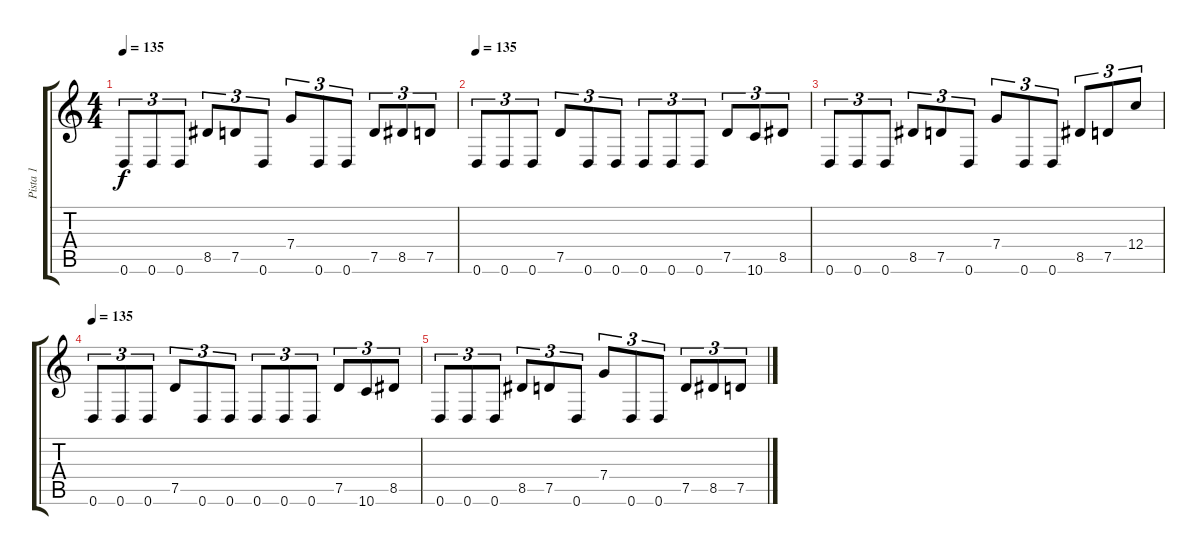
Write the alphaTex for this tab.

\track ("Pista 1" "Pista 1") {instrument distortionguitar}
\staff {score tabs}
\tuning (D4 A3 F3 C3 G2 D2) {hide}
\ts (4 4)
\tempo 135
\clef g2
\ks c
0.6.8{tu (3 2) dy f} 0.6.8{tu (3 2)} 0.6.8{tu (3 2)} 8.5.8{tu (3 2)} 7.5.8{tu (3 2)} 0.6.8{tu (3 2)} 7.4.8{tu (3 2)} 0.6.8{tu (3 2)} 0.6.8{tu (3 2)} 7.5.8{tu (3 2)} 8.5.8{tu (3 2)} 7.5.8{tu (3 2)} |
\tempo 135
0.6.8{tu (3 2)} 0.6.8{tu (3 2)} 0.6.8{tu (3 2)} 7.5.8{tu (3 2)} 0.6.8{tu (3 2)} 0.6.8{tu (3 2)} 0.6.8{tu (3 2)} 0.6.8{tu (3 2)} 0.6.8{tu (3 2)} 7.5.8{tu (3 2)} 10.6.8{tu (3 2)} 8.5.8{tu (3 2)} |
0.6.8{tu (3 2)} 0.6.8{tu (3 2)} 0.6.8{tu (3 2)} 8.5.8{tu (3 2)} 7.5.8{tu (3 2)} 0.6.8{tu (3 2)} 7.4.8{tu (3 2)} 0.6.8{tu (3 2)} 0.6.8{tu (3 2)} 8.5.8{tu (3 2)} 7.5.8{tu (3 2)} 12.4.8{tu (3 2)} |
\tempo 135
0.6.8{tu (3 2)} 0.6.8{tu (3 2)} 0.6.8{tu (3 2)} 7.5.8{tu (3 2)} 0.6.8{tu (3 2)} 0.6.8{tu (3 2)} 0.6.8{tu (3 2)} 0.6.8{tu (3 2)} 0.6.8{tu (3 2)} 7.5.8{tu (3 2)} 10.6.8{tu (3 2)} 8.5.8{tu (3 2)} |
0.6.8{tu (3 2)} 0.6.8{tu (3 2)} 0.6.8{tu (3 2)} 8.5.8{tu (3 2)} 7.5.8{tu (3 2)} 0.6.8{tu (3 2)} 7.4.8{tu (3 2)} 0.6.8{tu (3 2)} 0.6.8{tu (3 2)} 7.5.8{tu (3 2)} 8.5.8{tu (3 2)} 7.5.8{tu (3 2)}
